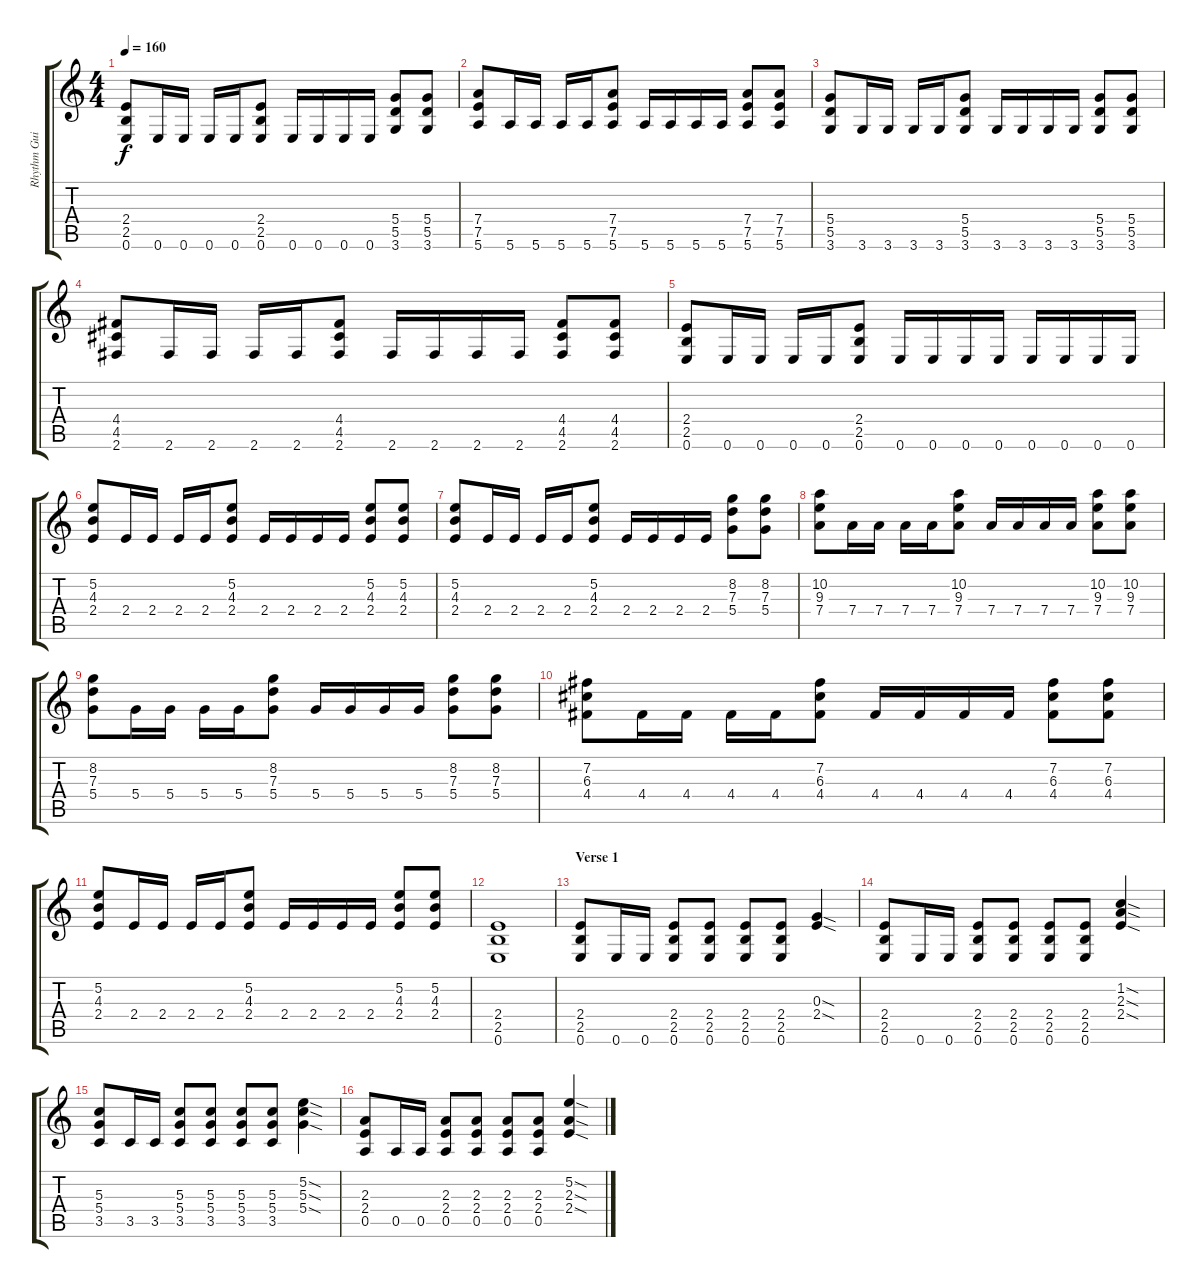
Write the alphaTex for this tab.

\track ("Rhythm Guitar" "Rhythm Gui") {instrument distortionguitar}
\staff {score tabs}
\tuning (E4 B3 G3 D3 A2 E2) {hide}
\ts (4 4)
\tempo 160
\clef g2
\ks c
(2.4 2.5 0.6).8{dy f} 0.6.16 0.6.16 0.6.16 0.6.16 (2.4 2.5 0.6).8 0.6.16 0.6.16 0.6.16 0.6.16 (5.4 5.5 3.6).8 (5.4 5.5 3.6).8 |
(7.4 7.5 5.6).8 5.6.16 5.6.16 5.6.16 5.6.16 (7.4 7.5 5.6).8 5.6.16 5.6.16 5.6.16 5.6.16 (7.4 7.5 5.6).8 (7.4 7.5 5.6).8 |
(5.4 5.5 3.6).8 3.6.16 3.6.16 3.6.16 3.6.16 (5.4 5.5 3.6).8 3.6.16 3.6.16 3.6.16 3.6.16 (5.4 5.5 3.6).8 (5.4 5.5 3.6).8 |
(4.4 4.5 2.6).8 2.6.16 2.6.16 2.6.16 2.6.16 (4.4 4.5 2.6).8 2.6.16 2.6.16 2.6.16 2.6.16 (4.4 4.5 2.6).8 (4.4 4.5 2.6).8 |
(2.4 2.5 0.6).8 0.6.16 0.6.16 0.6.16 0.6.16 (2.4 2.5 0.6).8 0.6.16 0.6.16 0.6.16 0.6.16 0.6.16 0.6.16 0.6.16 0.6.16 |
(5.2 4.3 2.4).8 2.4.16 2.4.16 2.4.16 2.4.16 (5.2 4.3 2.4).8 2.4.16 2.4.16 2.4.16 2.4.16 (5.2 4.3 2.4).8 (5.2 4.3 2.4).8 |
(5.2 4.3 2.4).8 2.4.16 2.4.16 2.4.16 2.4.16 (5.2 4.3 2.4).8 2.4.16 2.4.16 2.4.16 2.4.16 (8.2 7.3 5.4).8 (8.2 7.3 5.4).8 |
(10.2 9.3 7.4).8 7.4.16 7.4.16 7.4.16 7.4.16 (10.2 9.3 7.4).8 7.4.16 7.4.16 7.4.16 7.4.16 (10.2 9.3 7.4).8 (10.2 9.3 7.4).8 |
(8.2 7.3 5.4).8 5.4.16 5.4.16 5.4.16 5.4.16 (8.2 7.3 5.4).8 5.4.16 5.4.16 5.4.16 5.4.16 (8.2 7.3 5.4).8 (8.2 7.3 5.4).8 |
(7.2 6.3 4.4).8 4.4.16 4.4.16 4.4.16 4.4.16 (7.2 6.3 4.4).8 4.4.16 4.4.16 4.4.16 4.4.16 (7.2 6.3 4.4).8 (7.2 6.3 4.4).8 |
(5.2 4.3 2.4).8 2.4.16 2.4.16 2.4.16 2.4.16 (5.2 4.3 2.4).8 2.4.16 2.4.16 2.4.16 2.4.16 (5.2 4.3 2.4).8 (5.2 4.3 2.4).8 |
(2.4 2.5 0.6).1 |
\section ("" "Verse 1")
(2.4 2.5 0.6).8 0.6.16 0.6.16 (2.4 2.5 0.6).8 (2.4 2.5 0.6).8 (2.4 2.5 0.6).8 (2.4 2.5 0.6).8 (0.3{sod} 2.4{sod}).4 |
(2.4 2.5 0.6).8 0.6.16 0.6.16 (2.4 2.5 0.6).8 (2.4 2.5 0.6).8 (2.4 2.5 0.6).8 (2.4 2.5 0.6).8 (1.2{sod} 2.3{sod} 2.4{sod}).4 |
(5.3 5.4 3.5).8 3.5.16 3.5.16 (5.3 5.4 3.5).8 (5.3 5.4 3.5).8 (5.3 5.4 3.5).8 (5.3 5.4 3.5).8 (5.2{sod} 5.3{sod} 5.4{sod}).4 |
(2.3 2.4 0.5).8 0.5.16 0.5.16 (2.3 2.4 0.5).8 (2.3 2.4 0.5).8 (2.3 2.4 0.5).8 (2.3 2.4 0.5).8 (5.2{sod} 2.3{sod} 2.4{sod}).4
